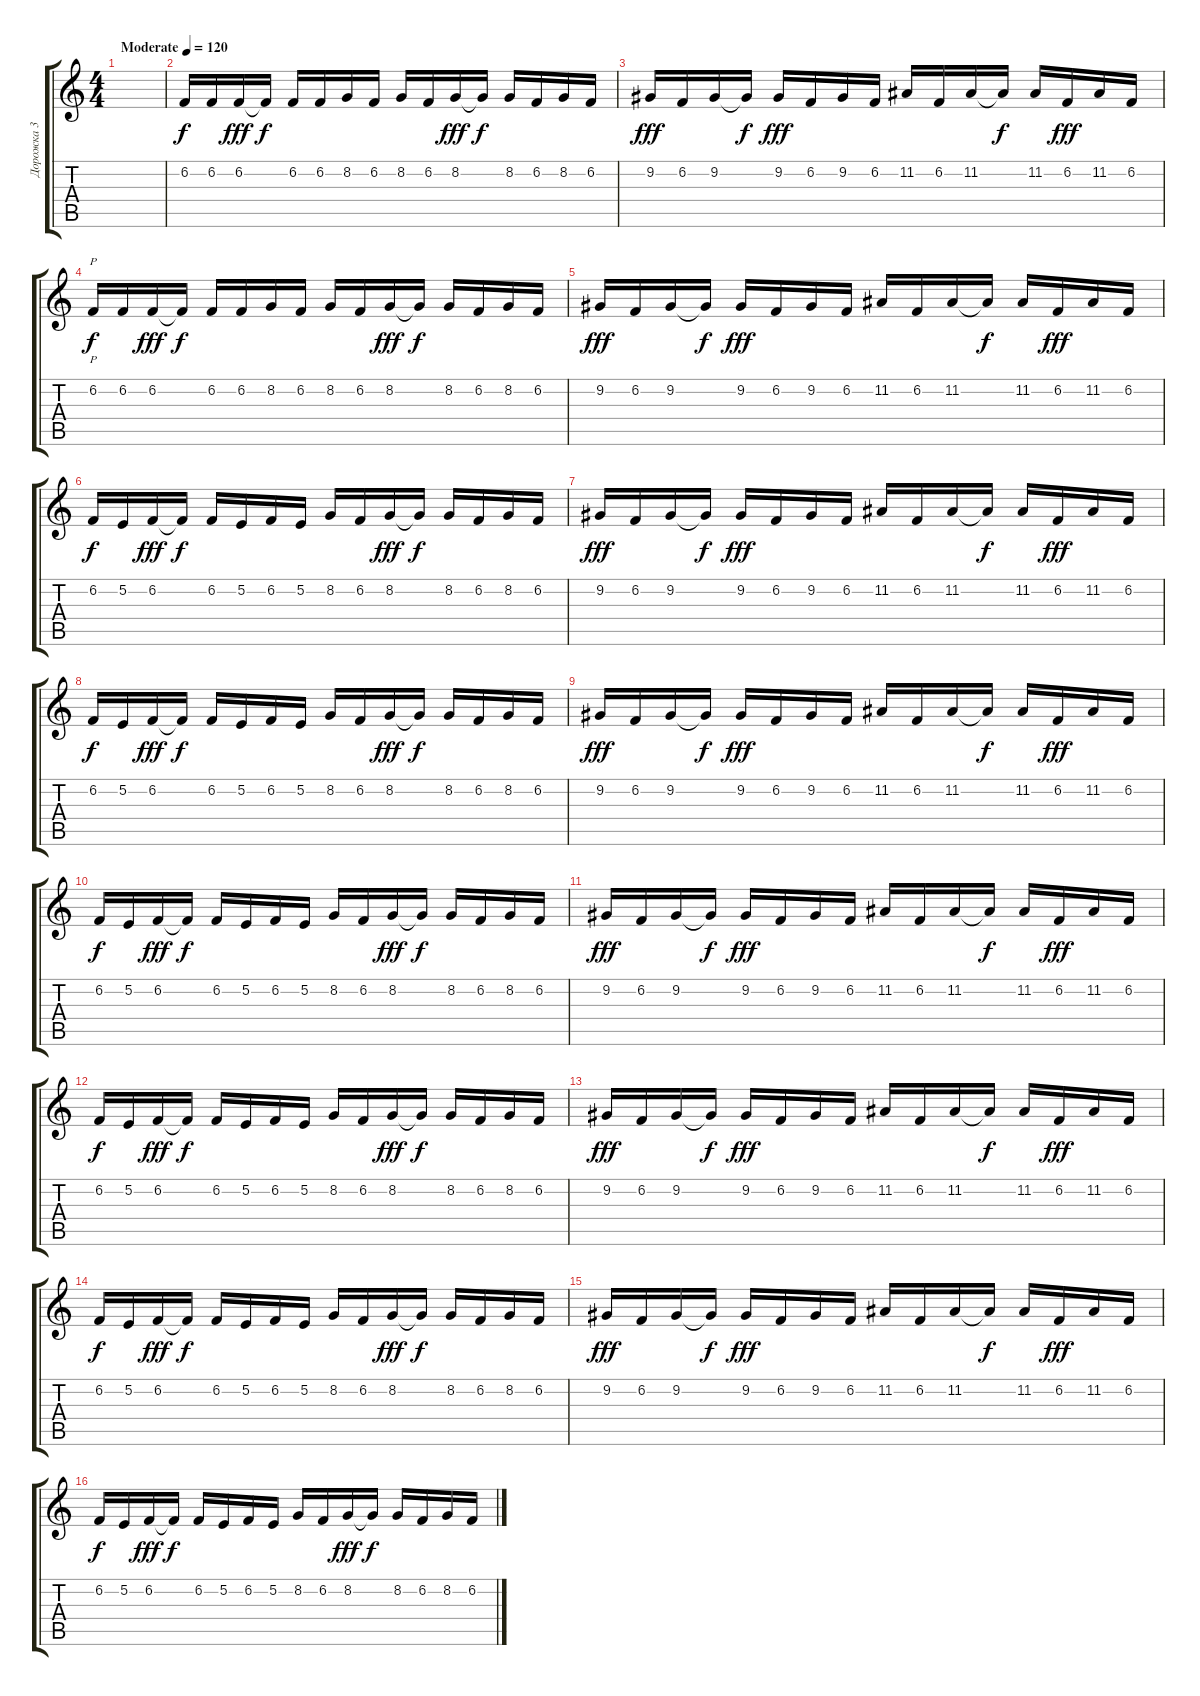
\track ("Дорожка 3" "Дорожка 3") {instrument panflute}
\staff {score tabs}
\tuning (E4 B3 G3 D3 A2 E2) {hide}
\ts (4 4)
\tempo (120 "Moderate")
\clef g2
\ks c
|
6.2.16{instrument lead2sawtooth} 6.2.16 6.2.16{dy fff} 6.2{t}.16{dy f} 6.2.16 6.2.16 8.2.16 6.2.16 8.2.16 6.2.16 8.2.16{dy fff} 8.2{t}.16{dy f} 8.2.16 6.2.16 8.2.16 6.2.16 |
9.2.16{dy fff} 6.2.16 9.2.16 9.2{t}.16{dy f} 9.2.16{dy fff} 6.2.16 9.2.16 6.2.16 11.2.16 6.2.16 11.2.16 11.2{t}.16{dy f} 11.2.16 6.2.16{dy fff} 11.2.16 6.2.16 |
6.2.16{p dy f} 6.2.16 6.2.16{dy fff} 6.2{t}.16{dy f} 6.2.16 6.2.16 8.2.16 6.2.16 8.2.16 6.2.16 8.2.16{dy fff} 8.2{t}.16{dy f} 8.2.16 6.2.16 8.2.16 6.2.16 |
9.2.16{dy fff} 6.2.16 9.2.16 9.2{t}.16{dy f} 9.2.16{dy fff} 6.2.16 9.2.16 6.2.16 11.2.16 6.2.16 11.2.16 11.2{t}.16{dy f} 11.2.16 6.2.16{dy fff} 11.2.16 6.2.16 |
6.2.16{dy f} 5.2.16 6.2.16{dy fff} 6.2{t}.16{dy f} 6.2.16 5.2.16 6.2.16 5.2.16 8.2.16 6.2.16 8.2.16{dy fff} 8.2{t}.16{dy f} 8.2.16 6.2.16 8.2.16 6.2.16 |
9.2.16{dy fff} 6.2.16 9.2.16 9.2{t}.16{dy f} 9.2.16{dy fff} 6.2.16 9.2.16 6.2.16 11.2.16 6.2.16 11.2.16 11.2{t}.16{dy f} 11.2.16 6.2.16{dy fff} 11.2.16 6.2.16 |
6.2.16{dy f} 5.2.16 6.2.16{dy fff} 6.2{t}.16{dy f} 6.2.16 5.2.16 6.2.16 5.2.16 8.2.16 6.2.16 8.2.16{dy fff} 8.2{t}.16{dy f} 8.2.16 6.2.16 8.2.16 6.2.16 |
9.2.16{dy fff} 6.2.16 9.2.16 9.2{t}.16{dy f} 9.2.16{dy fff} 6.2.16 9.2.16 6.2.16 11.2.16 6.2.16 11.2.16 11.2{t}.16{dy f} 11.2.16 6.2.16{dy fff} 11.2.16 6.2.16 |
6.2.16{dy f} 5.2.16 6.2.16{dy fff} 6.2{t}.16{dy f} 6.2.16 5.2.16 6.2.16 5.2.16 8.2.16 6.2.16 8.2.16{dy fff} 8.2{t}.16{dy f} 8.2.16 6.2.16 8.2.16 6.2.16 |
9.2.16{dy fff} 6.2.16 9.2.16 9.2{t}.16{dy f} 9.2.16{dy fff} 6.2.16 9.2.16 6.2.16 11.2.16 6.2.16 11.2.16 11.2{t}.16{dy f} 11.2.16 6.2.16{dy fff} 11.2.16 6.2.16 |
6.2.16{dy f} 5.2.16 6.2.16{dy fff} 6.2{t}.16{dy f} 6.2.16 5.2.16 6.2.16 5.2.16 8.2.16 6.2.16 8.2.16{dy fff} 8.2{t}.16{dy f} 8.2.16 6.2.16 8.2.16 6.2.16 |
9.2.16{dy fff} 6.2.16 9.2.16 9.2{t}.16{dy f} 9.2.16{dy fff} 6.2.16 9.2.16 6.2.16 11.2.16 6.2.16 11.2.16 11.2{t}.16{dy f} 11.2.16 6.2.16{dy fff} 11.2.16 6.2.16 |
6.2.16{dy f} 5.2.16 6.2.16{dy fff} 6.2{t}.16{dy f} 6.2.16 5.2.16 6.2.16 5.2.16 8.2.16 6.2.16 8.2.16{dy fff} 8.2{t}.16{dy f} 8.2.16 6.2.16 8.2.16 6.2.16 |
9.2.16{dy fff} 6.2.16 9.2.16 9.2{t}.16{dy f} 9.2.16{dy fff} 6.2.16 9.2.16 6.2.16 11.2.16 6.2.16 11.2.16 11.2{t}.16{dy f} 11.2.16 6.2.16{dy fff} 11.2.16 6.2.16 |
6.2.16{dy f} 5.2.16 6.2.16{dy fff} 6.2{t}.16{dy f} 6.2.16 5.2.16 6.2.16 5.2.16 8.2.16 6.2.16 8.2.16{dy fff} 8.2{t}.16{dy f} 8.2.16 6.2.16 8.2.16 6.2.16
